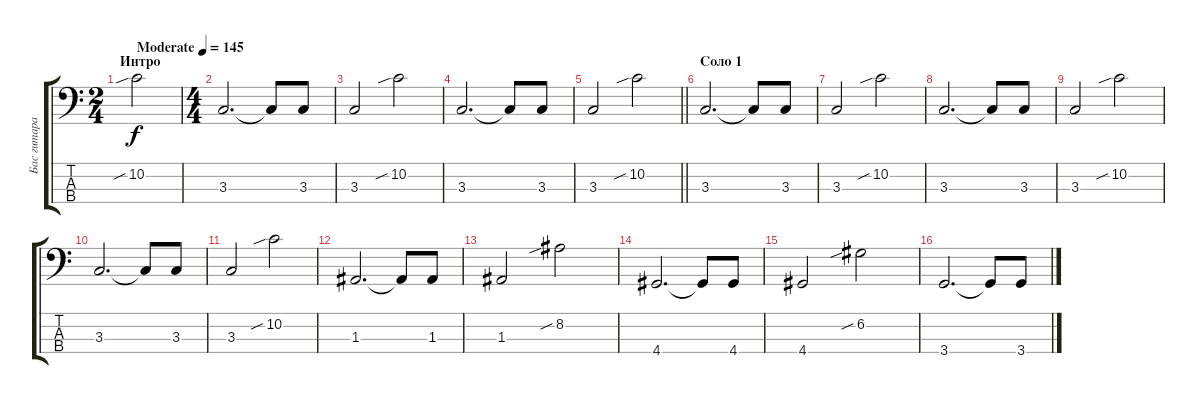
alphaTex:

\track ("Бас гитара" "Бас гитара") {instrument distortionguitar}
\staff {score tabs}
\tuning (G2 D2 A1 E1) {hide}
\ts (2 4)
\section ("" "Интро")
\tempo (145 "Moderate")
\clef f4
\ks c
10.2{sib}.2{dy f instrument distortionguitar} |
\ts (4 4)
3.3.2{d} 3.3{t}.8 3.3.8 |
3.3.2 10.2{sib}.2 |
3.3.2{d} 3.3{t}.8 3.3.8 |
\barLineRight lightlight
3.3.2 10.2{sib}.2 |
\section ("" "Соло 1")
3.3.2{d} 3.3{t}.8 3.3.8 |
3.3.2 10.2{sib}.2 |
3.3.2{d} 3.3{t}.8 3.3.8 |
3.3.2 10.2{sib}.2 |
3.3.2{d} 3.3{t}.8 3.3.8 |
3.3.2 10.2{sib}.2 |
1.3.2{d} 1.3{t}.8 1.3.8 |
1.3.2 8.2{sib}.2 |
4.4.2{d} 4.4{t}.8 4.4.8 |
4.4.2 6.2{sib}.2 |
3.4.2{d} 3.4{t}.8 3.4.8
